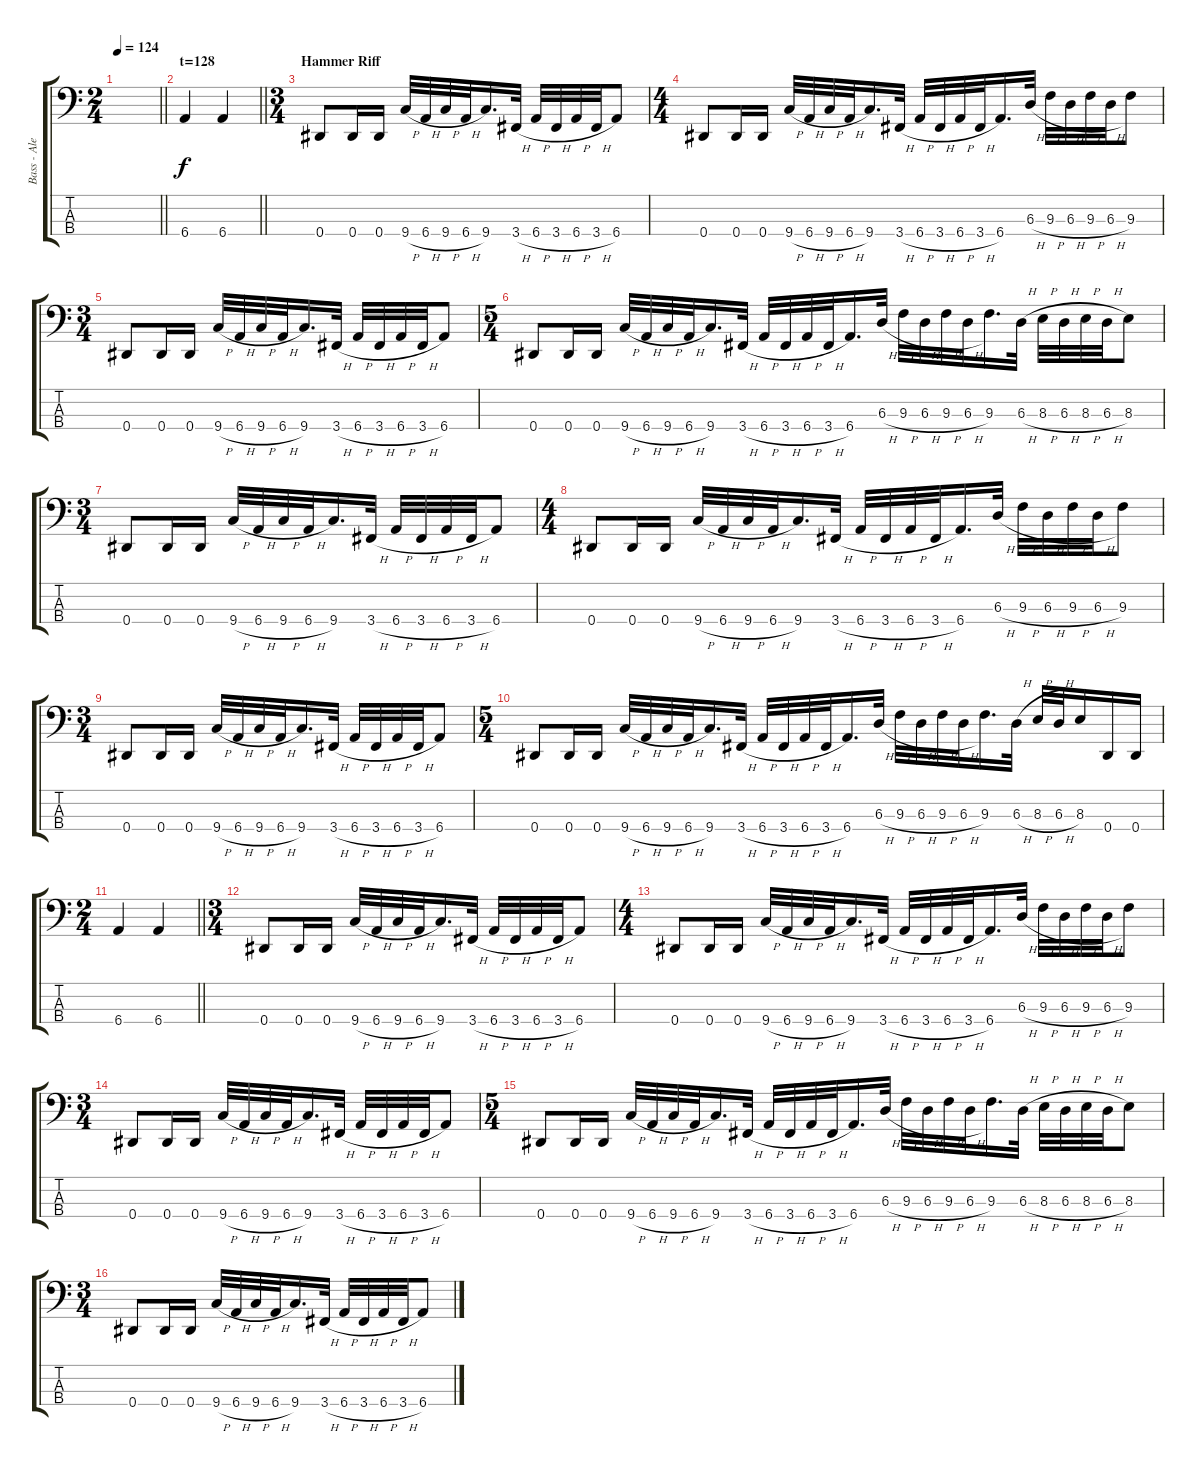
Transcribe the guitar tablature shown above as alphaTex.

\track ("Bass - Alex Webster" "Bass - Ale") {instrument electricbassfinger}
\staff {score tabs}
\tuning (Gb2 Db2 Ab1 Eb1) {hide}
\ts (2 4)
\tempo 124
\clef f4
\barLineRight lightlight
\ks c
|
\section ("" "t=128")
\barLineRight lightlight
6.4.4 6.4.4 |
\ts (3 4)
\section ("" "Hammer Riff")
0.4.8 0.4.16 0.4.16 9.4{h}.32 6.4{h}.32 9.4{h}.32 6.4{h}.32 9.4.16{d} 3.4{h}.32 6.4{h}.32 3.4{h}.32 6.4{h}.32 3.4{h}.32 6.4.8 |
\ts (4 4)
0.4.8 0.4.16 0.4.16 9.4{h}.32 6.4{h}.32 9.4{h}.32 6.4{h}.32 9.4.16{d} 3.4{h}.32 6.4{h}.32 3.4{h}.32 6.4{h}.32 3.4{h}.32 6.4.16{d} 6.3{h}.32 9.3{h}.32 6.3{h}.32 9.3{h}.32 6.3{h}.32 9.3.8 |
\ts (3 4)
0.4.8 0.4.16 0.4.16 9.4{h}.32 6.4{h}.32 9.4{h}.32 6.4{h}.32 9.4.16{d} 3.4{h}.32 6.4{h}.32 3.4{h}.32 6.4{h}.32 3.4{h}.32 6.4.8 |
\ts (5 4)
0.4.8 0.4.16 0.4.16 9.4{h}.32 6.4{h}.32 9.4{h}.32 6.4{h}.32 9.4.16{d} 3.4{h}.32 6.4{h}.32 3.4{h}.32 6.4{h}.32 3.4{h}.32 6.4.16{d} 6.3{h}.32 9.3{h}.32 6.3{h}.32 9.3{h}.32 6.3{h}.32 9.3.16{d} 6.3{h}.32 8.3{h}.32 6.3{h}.32 8.3{h}.32 6.3{h}.32 8.3.8 |
\ts (3 4)
0.4.8 0.4.16 0.4.16 9.4{h}.32 6.4{h}.32 9.4{h}.32 6.4{h}.32 9.4.16{d} 3.4{h}.32 6.4{h}.32 3.4{h}.32 6.4{h}.32 3.4{h}.32 6.4.8 |
\ts (4 4)
0.4.8 0.4.16 0.4.16 9.4{h}.32 6.4{h}.32 9.4{h}.32 6.4{h}.32 9.4.16{d} 3.4{h}.32 6.4{h}.32 3.4{h}.32 6.4{h}.32 3.4{h}.32 6.4.16{d} 6.3{h}.32 9.3{h}.32 6.3{h}.32 9.3{h}.32 6.3{h}.32 9.3.8 |
\ts (3 4)
0.4.8 0.4.16 0.4.16 9.4{h}.32 6.4{h}.32 9.4{h}.32 6.4{h}.32 9.4.16{d} 3.4{h}.32 6.4{h}.32 3.4{h}.32 6.4{h}.32 3.4{h}.32 6.4.8 |
\ts (5 4)
0.4.8 0.4.16 0.4.16 9.4{h}.32 6.4{h}.32 9.4{h}.32 6.4{h}.32 9.4.16{d} 3.4{h}.32 6.4{h}.32 3.4{h}.32 6.4{h}.32 3.4{h}.32 6.4.16{d} 6.3{h}.32 9.3{h}.32 6.3{h}.32 9.3{h}.32 6.3{h}.32 9.3.16{d} 6.3{h}.32 8.3{h}.32 6.3{h}.32 8.3.16 0.4.16 0.4.16 |
\ts (2 4)
\barLineRight lightlight
6.4.4 6.4.4 |
\ts (3 4)
0.4.8 0.4.16 0.4.16 9.4{h}.32 6.4{h}.32 9.4{h}.32 6.4{h}.32 9.4.16{d} 3.4{h}.32 6.4{h}.32 3.4{h}.32 6.4{h}.32 3.4{h}.32 6.4.8 |
\ts (4 4)
0.4.8 0.4.16 0.4.16 9.4{h}.32 6.4{h}.32 9.4{h}.32 6.4{h}.32 9.4.16{d} 3.4{h}.32 6.4{h}.32 3.4{h}.32 6.4{h}.32 3.4{h}.32 6.4.16{d} 6.3{h}.32 9.3{h}.32 6.3{h}.32 9.3{h}.32 6.3{h}.32 9.3.8 |
\ts (3 4)
0.4.8 0.4.16 0.4.16 9.4{h}.32 6.4{h}.32 9.4{h}.32 6.4{h}.32 9.4.16{d} 3.4{h}.32 6.4{h}.32 3.4{h}.32 6.4{h}.32 3.4{h}.32 6.4.8 |
\ts (5 4)
0.4.8 0.4.16 0.4.16 9.4{h}.32 6.4{h}.32 9.4{h}.32 6.4{h}.32 9.4.16{d} 3.4{h}.32 6.4{h}.32 3.4{h}.32 6.4{h}.32 3.4{h}.32 6.4.16{d} 6.3{h}.32 9.3{h}.32 6.3{h}.32 9.3{h}.32 6.3{h}.32 9.3.16{d} 6.3{h}.32 8.3{h}.32 6.3{h}.32 8.3{h}.32 6.3{h}.32 8.3.8 |
\ts (3 4)
0.4.8 0.4.16 0.4.16 9.4{h}.32 6.4{h}.32 9.4{h}.32 6.4{h}.32 9.4.16{d} 3.4{h}.32 6.4{h}.32 3.4{h}.32 6.4{h}.32 3.4{h}.32 6.4.8
